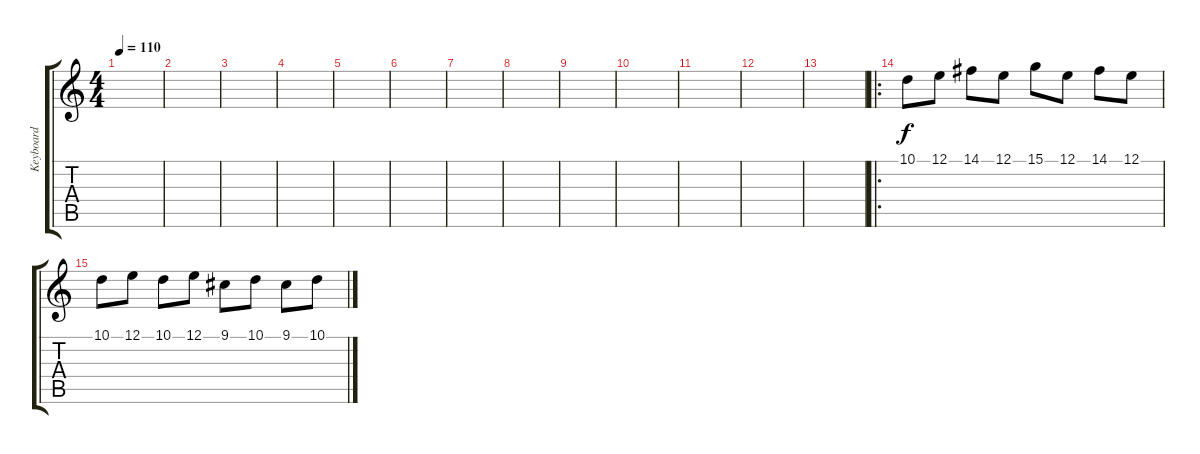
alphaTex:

\track ("Keyboard" "Keyboard") {instrument acousticgrandpiano}
\staff {score tabs}
\tuning (E4 B3 G3 D3 A2 E2) {hide}
\ts (4 4)
\tempo 110
\clef g2
\ks c
|
|
|
|
|
|
|
|
|
|
|
|
|
\ro
10.1.8 12.1.8 14.1.8 12.1.8 15.1.8 12.1.8 14.1.8 12.1.8 |
10.1.8 12.1.8 10.1.8 12.1.8 9.1.8 10.1.8 9.1.8 10.1.8
